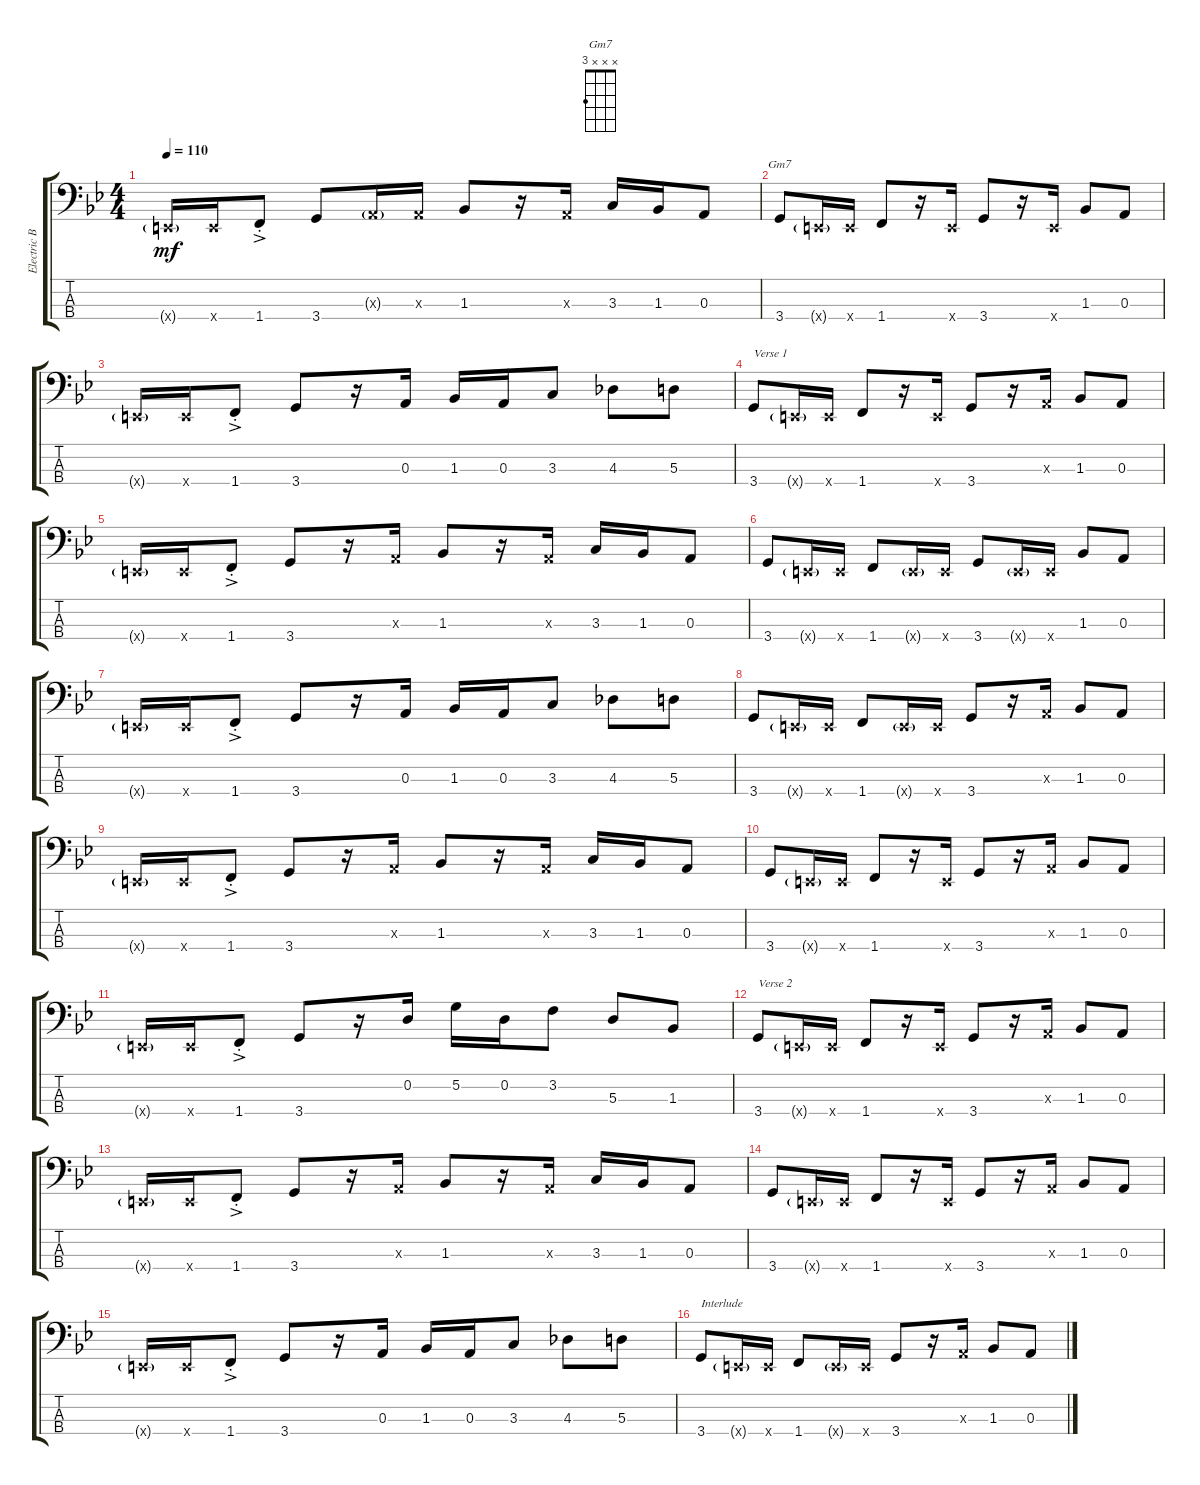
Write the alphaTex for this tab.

\track ("Electric Bass" "Electric B") {instrument electricbassfinger}
\staff {score tabs}
\tuning (G2 D2 A1 E1) {hide}
\chord ("Gm7" x x x 3)
\ts (4 4)
\tempo 110
\clef f4
\ks bb
0.4{g x}.16{dy mf} 0.4{x}.16 1.4{ac st}.8 3.4.8 0.3{g x}.16 0.3{x}.16 1.3.8 r.16 0.3{x}.16 3.3.16 1.3.16 0.3.8 |
3.4.8{ch "Gm7"} 0.4{g x}.16 0.4{x}.16 1.4.8 r.16 0.4{x}.16 3.4.8 r.16 0.4{x}.16 1.3.8 0.3.8 |
0.4{g x}.16 0.4{x}.16 1.4{ac st}.8 3.4.8 r.16 0.3.16 1.3.16 0.3.16 3.3.8 4.3.8 5.3.8 |
3.4.8{txt "Verse 1"} 0.4{g x}.16 0.4{x}.16 1.4.8 r.16 0.4{x}.16 3.4.8 r.16 0.3{x}.16 1.3.8 0.3.8 |
0.4{g x}.16 0.4{x}.16 1.4{ac st}.8 3.4.8 r.16 0.3{x}.16 1.3.8 r.16 0.3{x}.16 3.3.16 1.3.16 0.3.8 |
3.4.8 0.4{g x}.16 0.4{x}.16 1.4.8 0.4{g x}.16 0.4{x}.16 3.4.8 0.4{g x}.16 0.4{x}.16 1.3.8 0.3.8 |
0.4{g x}.16 0.4{x}.16 1.4{ac st}.8 3.4.8 r.16 0.3.16 1.3.16 0.3.16 3.3.8 4.3.8 5.3.8 |
3.4.8 0.4{g x}.16 0.4{x}.16 1.4.8 0.4{g x}.16 0.4{x}.16 3.4.8 r.16 0.3{x}.16 1.3.8 0.3.8 |
0.4{g x}.16 0.4{x}.16 1.4{ac st}.8 3.4.8 r.16 0.3{x}.16 1.3.8 r.16 0.3{x}.16 3.3.16 1.3.16 0.3.8 |
3.4.8 0.4{g x}.16 0.4{x}.16 1.4.8 r.16 0.4{x}.16 3.4.8 r.16 0.3{x}.16 1.3.8 0.3.8 |
0.4{g x}.16 0.4{x}.16 1.4{ac st}.8 3.4.8 r.16 0.2.16 5.2.16 0.2.16 3.2.8 5.3.8 1.3.8 |
3.4.8{txt "Verse 2"} 0.4{g x}.16 0.4{x}.16 1.4.8 r.16 0.4{x}.16 3.4.8 r.16 0.3{x}.16 1.3.8 0.3.8 |
0.4{g x}.16 0.4{x}.16 1.4{ac st}.8 3.4.8 r.16 0.3{x}.16 1.3.8 r.16 0.3{x}.16 3.3.16 1.3.16 0.3.8 |
3.4.8 0.4{g x}.16 0.4{x}.16 1.4.8 r.16 0.4{x}.16 3.4.8 r.16 0.3{x}.16 1.3.8 0.3.8 |
0.4{g x}.16 0.4{x}.16 1.4{ac st}.8 3.4.8 r.16 0.3.16 1.3.16 0.3.16 3.3.8 4.3.8 5.3.8 |
3.4.8{txt "Interlude"} 0.4{g x}.16 0.4{x}.16 1.4.8 0.4{g x}.16 0.4{x}.16 3.4.8 r.16 0.3{x}.16 1.3.8 0.3.8
